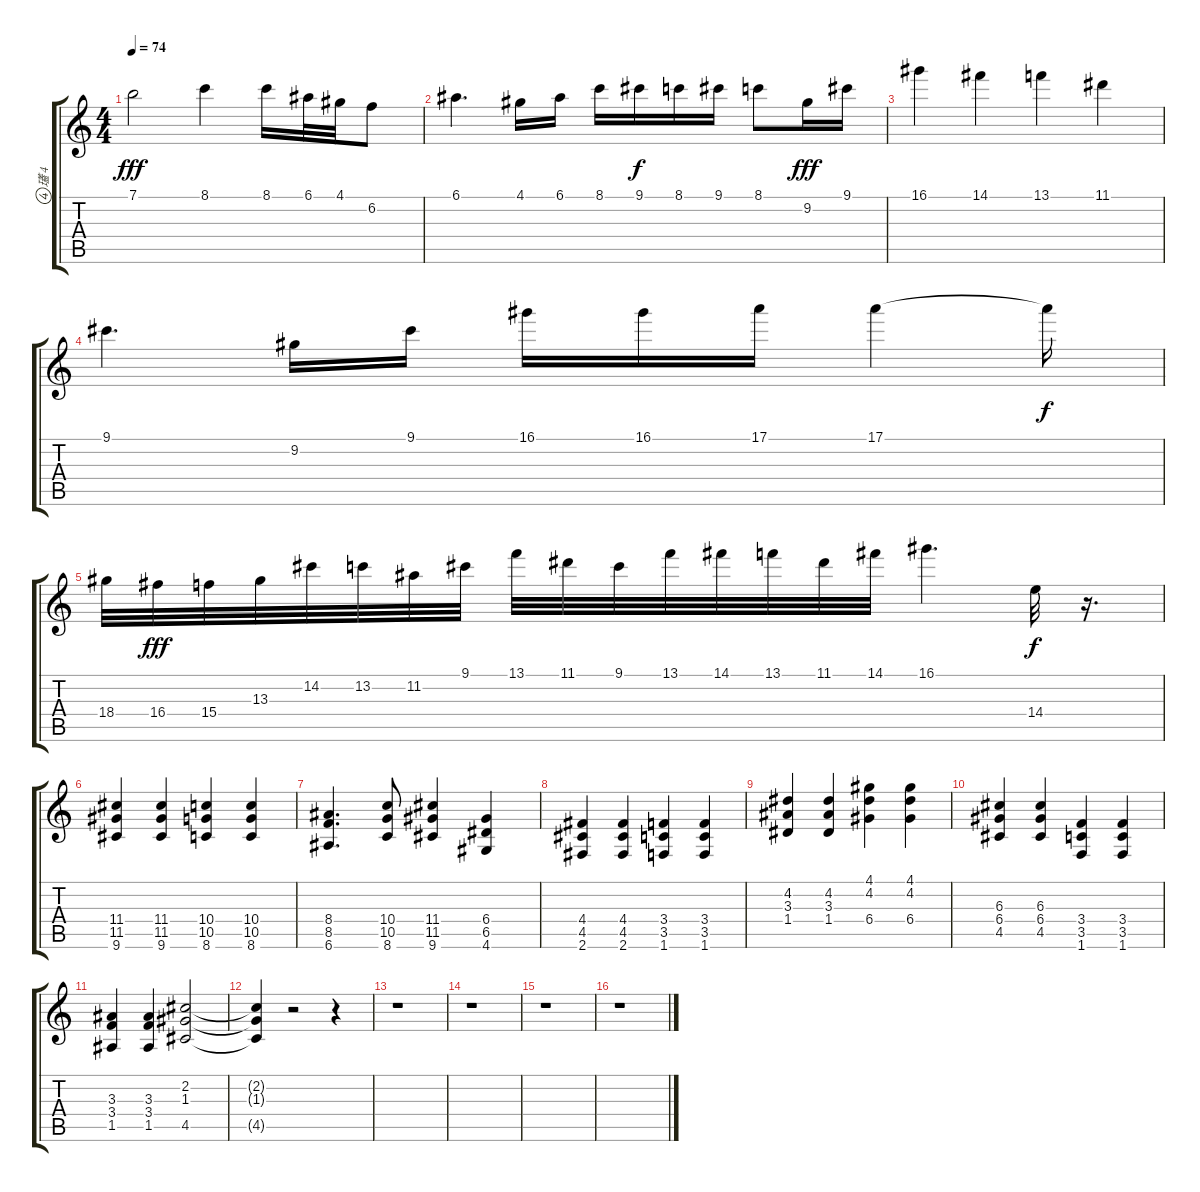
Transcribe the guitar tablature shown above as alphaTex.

\track ("瓂 4" "瓂 4") {instrument distortionguitar}
\staff {score tabs}
\tuning (E4 B3 G3 D3 A2 E2) {hide}
\ts (4 4)
\tempo 74
\clef g2
\ks c
7.1.2{dy fff} 8.1.4 8.1.16 6.1.32 4.1.32 6.2.8 |
6.1.4{d} 4.1.16 6.1.16 8.1.16 9.1.16{dy f} 8.1.16 9.1.16 8.1.8 9.2.16{dy fff} 9.1.16 |
16.1.4 14.1.4 13.1.4 11.1.4 |
9.1.4{d} 9.2.16 9.1.16 16.1.16 16.1.16 17.1.16 17.1.4 17.1{t}.16{dy f} |
18.4.32 16.4.32{dy fff} 15.4.32 13.3.32 14.2.32 13.2.32 11.2.32 9.1.32 13.1.32 11.1.32 9.1.32 13.1.32 14.1.32 13.1.32 11.1.32 14.1.32 16.1.4{d} 14.4.32{dy f} r.16{d} |
(11.4 11.5 9.6).4 (11.4 11.5 9.6).4 (10.4 10.5 8.6).4 (10.4 10.5 8.6).4 |
(8.4 8.5 6.6).4{d} (10.4 10.5 8.6).8 (11.4 11.5 9.6).4 (6.4 6.5 4.6).4 |
(4.4 4.5 2.6).4 (4.4 4.5 2.6).4 (3.4 3.5 1.6).4 (3.4 3.5 1.6).4 |
(4.2 3.3 1.4).4 (4.2 3.3 1.4).4 (4.1 4.2 6.4).4 (4.1 4.2 6.4).4 |
(6.3 6.4 4.5).4 (6.3 6.4 4.5).4 (3.4 3.5 1.6).4 (3.4 3.5 1.6).4 |
(3.3 3.4 1.5).4 (3.3 3.4 1.5).4 (2.2 1.3 4.5).2 |
(2.2{t} 1.3{t} 4.5{t}).4 r.2 r.4 |
r.1 |
r.1 |
r.1 |
r.1
